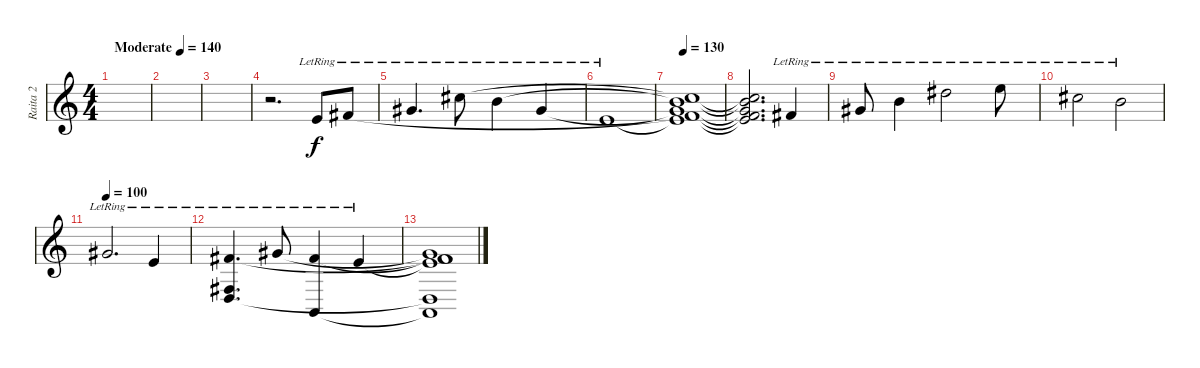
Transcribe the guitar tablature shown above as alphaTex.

\track ("Raita 2" "Raita 2") {instrument acousticgrandpiano}
\staff {score}
\tuning (E4 B3 G3 D3 A2 E2) {hide}
\ts (4 4)
\tempo (140 "Moderate")
\clef g2
\ks c
|
|
|
r.2{d} 24.6{lr}.8 21.5{lr}.8 |
18.4{lr}.4{d} 18.3{lr}.8 12.2{lr}.4 18.4{lr}.4 |
24.6{lr}.1 |
\tempo 130
(12.2{t} 18.3{t} 18.4{t} 21.5{t} 24.6{t}).1 |
(12.2{t} 18.3{t} 18.4{t} 21.5{t} 24.6{t}).2{d} 21.5{lr}.4 |
18.4{lr}.8 16.3{lr}.4 16.2{lr}.2 12.1{lr}.8 |
14.2{lr}.2 16.3{lr}.2 |
\tempo 100
18.4{lr}.2{d} 5.2{lr}.4 |
(11.3{lr} 4.4 5.5{lr}).4{d} 9.2{lr}.8 (2.1{lr} 5.6).4 14.4{lr}.4 |
(2.1{t} 9.2{t} 11.3{t} 14.4{t} 5.5{t} 5.6{t}).1
